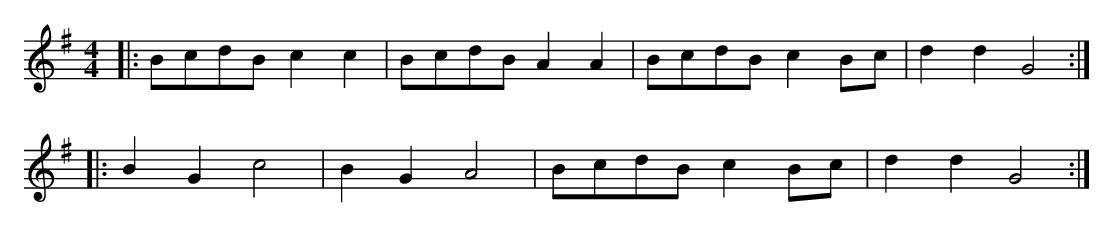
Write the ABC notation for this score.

X:1
M:4/4
K:G
|:BcdB c2c2|BcdB A2A2|BcdB c2Bc|d2d2 G4:|
|:B2G2 c4|B2G2 A4|BcdB c2Bc|d2d2 G4:|
